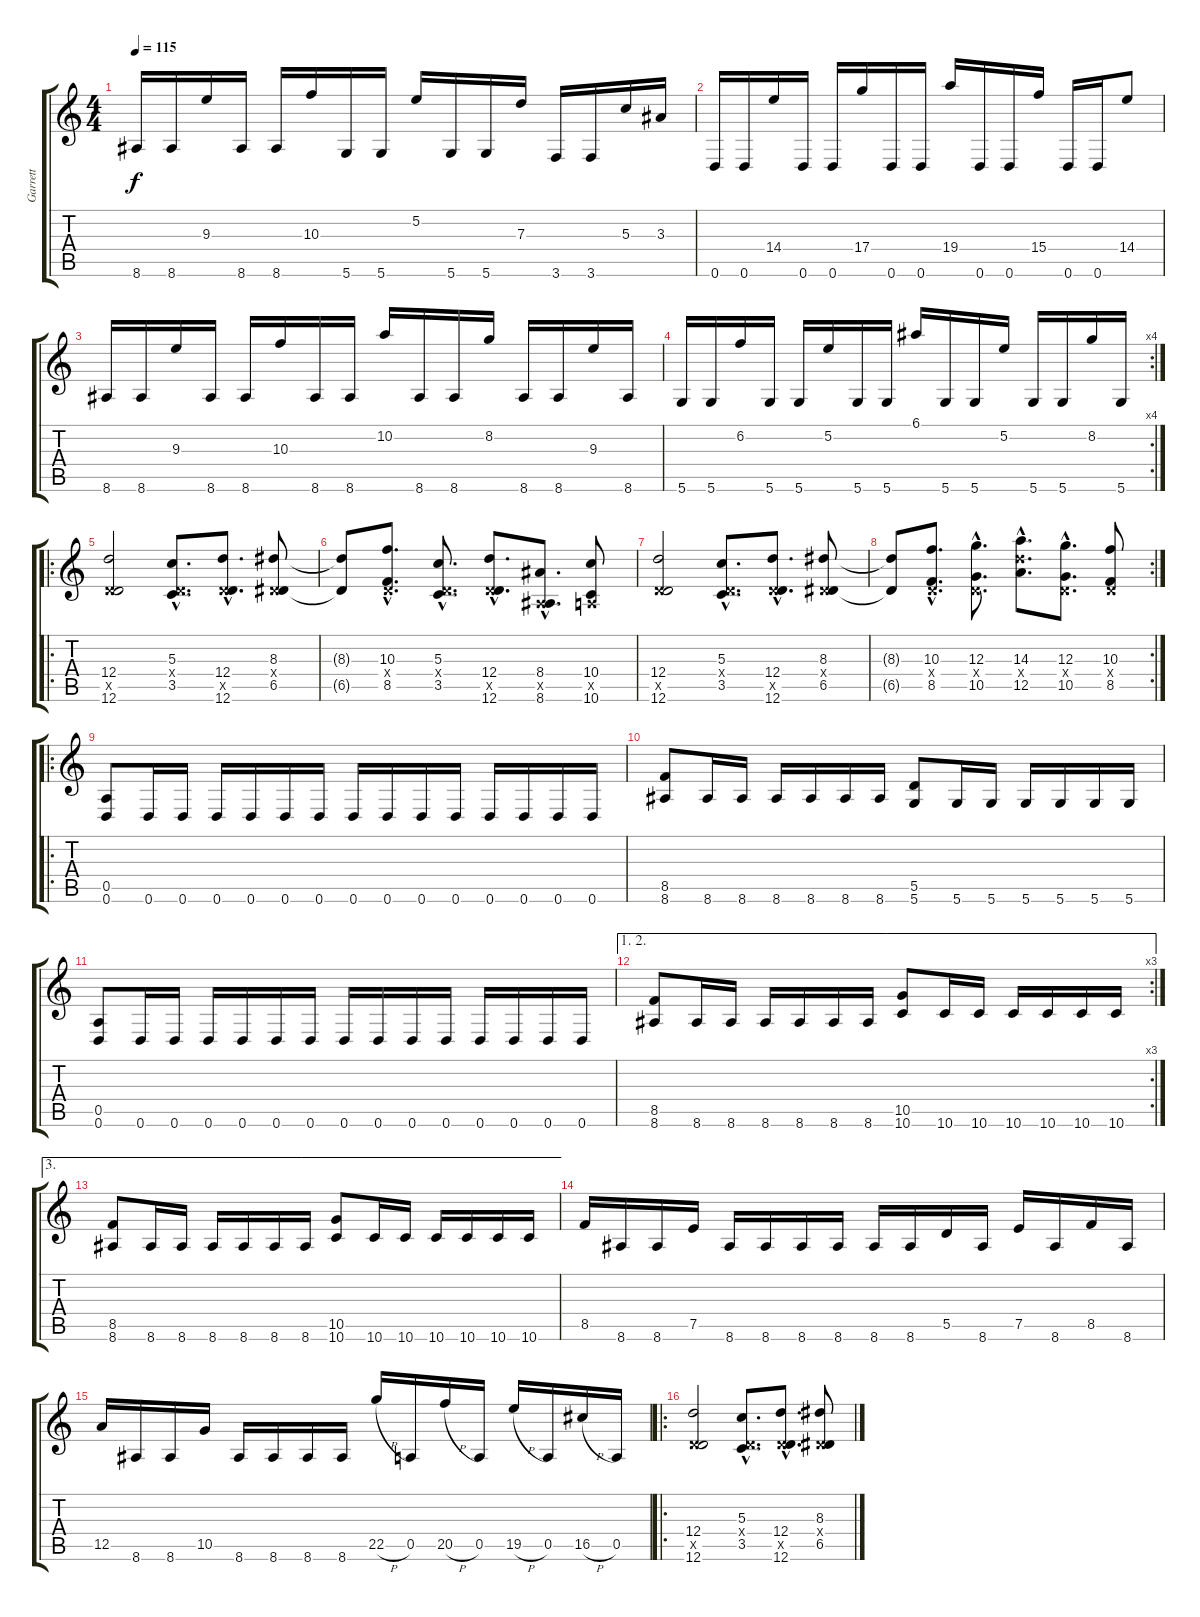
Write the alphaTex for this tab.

\track ("Garrett" "Garrett") {instrument distortionguitar}
\staff {score tabs}
\tuning (E4 B3 G3 D3 A2 D2) {hide}
\ts (4 4)
\tempo 115
\clef g2
\ks c
8.6.16{dy f} 8.6.16 9.3.16 8.6.16 8.6.16 10.3.16 5.6.16 5.6.16 5.2.16 5.6.16 5.6.16 7.3.16 3.6.16 3.6.16 5.3.16 3.3.16 |
0.6.16 0.6.16 14.4.16 0.6.16 0.6.16 17.4.16 0.6.16 0.6.16 19.4.16 0.6.16 0.6.16 15.4.16 0.6.16 0.6.16 14.4.8 |
8.6.16 8.6.16 9.3.16 8.6.16 8.6.16 10.3.16 8.6.16 8.6.16 10.2.16 8.6.16 8.6.16 8.2.16 8.6.16 8.6.16 9.3.16 8.6.16 |
\rc 4
5.6.16 5.6.16 6.2.16 5.6.16 5.6.16 5.2.16 5.6.16 5.6.16 6.1.16 5.6.16 5.6.16 5.2.16 5.6.16 5.6.16 8.2.16 5.6.16 |
\ro
(12.4 5.5{x} 12.6).2 (5.3{hac} 0.4{hac x} 3.5{hac}).8{d} (12.4{hac} 5.5{hac x} 12.6{hac}).8{d} (8.3 0.4{x} 6.5).8 |
(8.3{t} 6.5{t}).8 (10.3{hac} 0.4{hac x} 8.5{hac}).8{d} (5.3{hac} 0.4{hac x} 3.5{hac}).8{d} (12.4{hac} 5.5{hac x} 12.6{hac}).8{d} (8.4{hac} 0.5{hac x} 8.6{hac}).8{d} (10.4 0.5{x} 10.6).8 |
(12.4 5.5{x} 12.6).2 (5.3{hac} 0.4{hac x} 3.5{hac}).8{d} (12.4{hac} 5.5{hac x} 12.6{hac}).8{d} (8.3 0.4{x} 6.5).8 |
\rc 2
(8.3{t} 6.5{t}).8 (10.3{hac} 0.4{hac x} 8.5{hac}).8{d} (12.3{hac} 0.4{hac x} 10.5{hac}).8{d} (14.3{hac} 12.4{hac x} 12.5{hac}).8{d} (12.3{hac} 0.4{hac x} 10.5{hac}).8{d} (10.3 0.4{x} 8.5).8 |
\ro
(0.5 0.6).8 0.6.16 0.6.16 0.6.16 0.6.16 0.6.16 0.6.16 0.6.16 0.6.16 0.6.16 0.6.16 0.6.16 0.6.16 0.6.16 0.6.16 |
(8.5 8.6).8 8.6.16 8.6.16 8.6.16 8.6.16 8.6.16 8.6.16 (5.5 5.6).8 5.6.16 5.6.16 5.6.16 5.6.16 5.6.16 5.6.16 |
(0.5 0.6).8 0.6.16 0.6.16 0.6.16 0.6.16 0.6.16 0.6.16 0.6.16 0.6.16 0.6.16 0.6.16 0.6.16 0.6.16 0.6.16 0.6.16 |
\ae (1 2)
\rc 3
(8.5 8.6).8 8.6.16 8.6.16 8.6.16 8.6.16 8.6.16 8.6.16 (10.5 10.6).8 10.6.16 10.6.16 10.6.16 10.6.16 10.6.16 10.6.16 |
\ae 3
(8.5 8.6).8 8.6.16 8.6.16 8.6.16 8.6.16 8.6.16 8.6.16 (10.5 10.6).8 10.6.16 10.6.16 10.6.16 10.6.16 10.6.16 10.6.16 |
8.5.16 8.6.16 8.6.16 7.5.16 8.6.16 8.6.16 8.6.16 8.6.16 8.6.16 8.6.16 5.5.16 8.6.16 7.5.16 8.6.16 8.5.16 8.6.16 |
12.5.16 8.6.16 8.6.16 10.5.16 8.6.16 8.6.16 8.6.16 8.6.16 22.5{h}.16 0.5.16 20.5{h}.16 0.5.16 19.5{h}.16 0.5.16 16.5{h}.16 0.5.16 |
\ro
(12.4 5.5{x} 12.6).2 (5.3{hac} 0.4{hac x} 3.5{hac}).8{d} (12.4{hac} 5.5{hac x} 12.6{hac}).8{d} (8.3 0.4{x} 6.5).8
